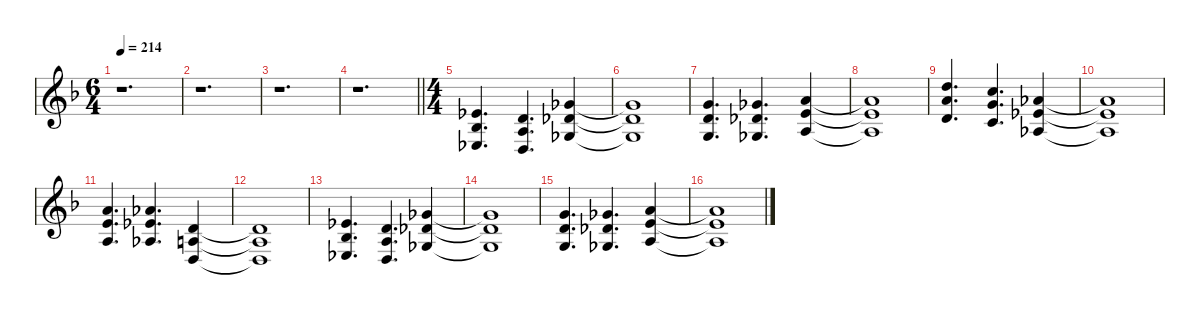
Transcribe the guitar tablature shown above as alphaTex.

\hideDynamics
\bracketExtendMode nobrackets
\singleTrackTrackNamePolicy hidden
\multiTrackTrackNamePolicy hidden
\firstSystemTrackNameMode fullname
\firstSystemTrackNameOrientation horizontal
\otherSystemsTrackNameOrientation horizontal
\track ("Keyboards" "S-Gt") {defaultSystemsLayout 8 instrument stringensemble1}
\staff {score}
\tuning (E4 B3 G3 D3 A2 D2)
\displaytranspose 12
\ts (6 4)
\tempo 214
\clef g2
\ks dminor
r.1{d dy f instrument stringensemble1 beam Down} |
r.1{d beam Down} |
r.1{d beam Down} |
\barLineRight lightlight
r.1{d beam Down} |
\ts (4 4)
(1.4{acc b} 1.5{acc b} 1.6{acc b}).4{d instrument reedorgan beam Up} (0.4{acc forcenatural} 0.5{acc forcenatural} 0.6{acc forcenatural}).4{d beam Up} (4.4{acc b} 4.5{acc b} 4.6{acc b}).4{beam Up} |
(4.4{t acc b} 4.5{t acc b} 4.6{t acc b}).1{beam Up} |
(5.4{acc forcenatural} 5.5{acc forcenatural} 5.6{acc forcenatural}).4{d beam Up} (4.4{acc b} 4.5{acc b} 4.6{acc b}).4{d beam Up} (7.4{acc forcenatural} 7.5{acc forcenatural} 7.6{acc forcenatural}).4{beam Up} |
(7.4{t acc forcenatural} 7.5{t acc forcenatural} 7.6{t acc forcenatural}).1{beam Up} |
(12.4{acc forcenatural} 12.5{acc forcenatural} 12.6{acc forcenatural}).4{d beam Up} (10.4{acc forcenatural} 10.5{acc forcenatural} 10.6{acc forcenatural}).4{d beam Up} (6.4{acc b} 6.5{acc b} 6.6{acc b}).4{beam Up} |
(6.4{t acc b} 6.5{t acc b} 6.6{t acc b}).1{beam Up} |
(7.4{acc forcenatural} 7.5{acc forcenatural} 7.6{acc forcenatural}).4{d beam Up} (6.4{acc b} 6.5{acc b} 6.6{acc b}).4{d beam Up} (0.4{acc forcenatural} 0.5{acc forcenatural} 0.6{acc forcenatural}).4{beam Up} |
(0.4{t acc forcenatural} 0.5{t acc forcenatural} 0.6{t acc forcenatural}).1{beam Up} |
(1.4{acc b} 1.5{acc b} 1.6{acc b}).4{d beam Up} (0.4{acc forcenatural} 0.5{acc forcenatural} 0.6{acc forcenatural}).4{d beam Up} (4.4{acc b} 4.5{acc b} 4.6{acc b}).4{beam Up} |
(4.4{t acc b} 4.5{t acc b} 4.6{t acc b}).1{beam Up} |
(5.4{acc forcenatural} 5.5{acc forcenatural} 5.6{acc forcenatural}).4{d beam Up} (4.4{acc b} 4.5{acc b} 4.6{acc b}).4{d beam Up} (7.4{acc forcenatural} 7.5{acc forcenatural} 7.6{acc forcenatural}).4{beam Up} |
(7.4{t acc forcenatural} 7.5{t acc forcenatural} 7.6{t acc forcenatural}).1{beam Up}
